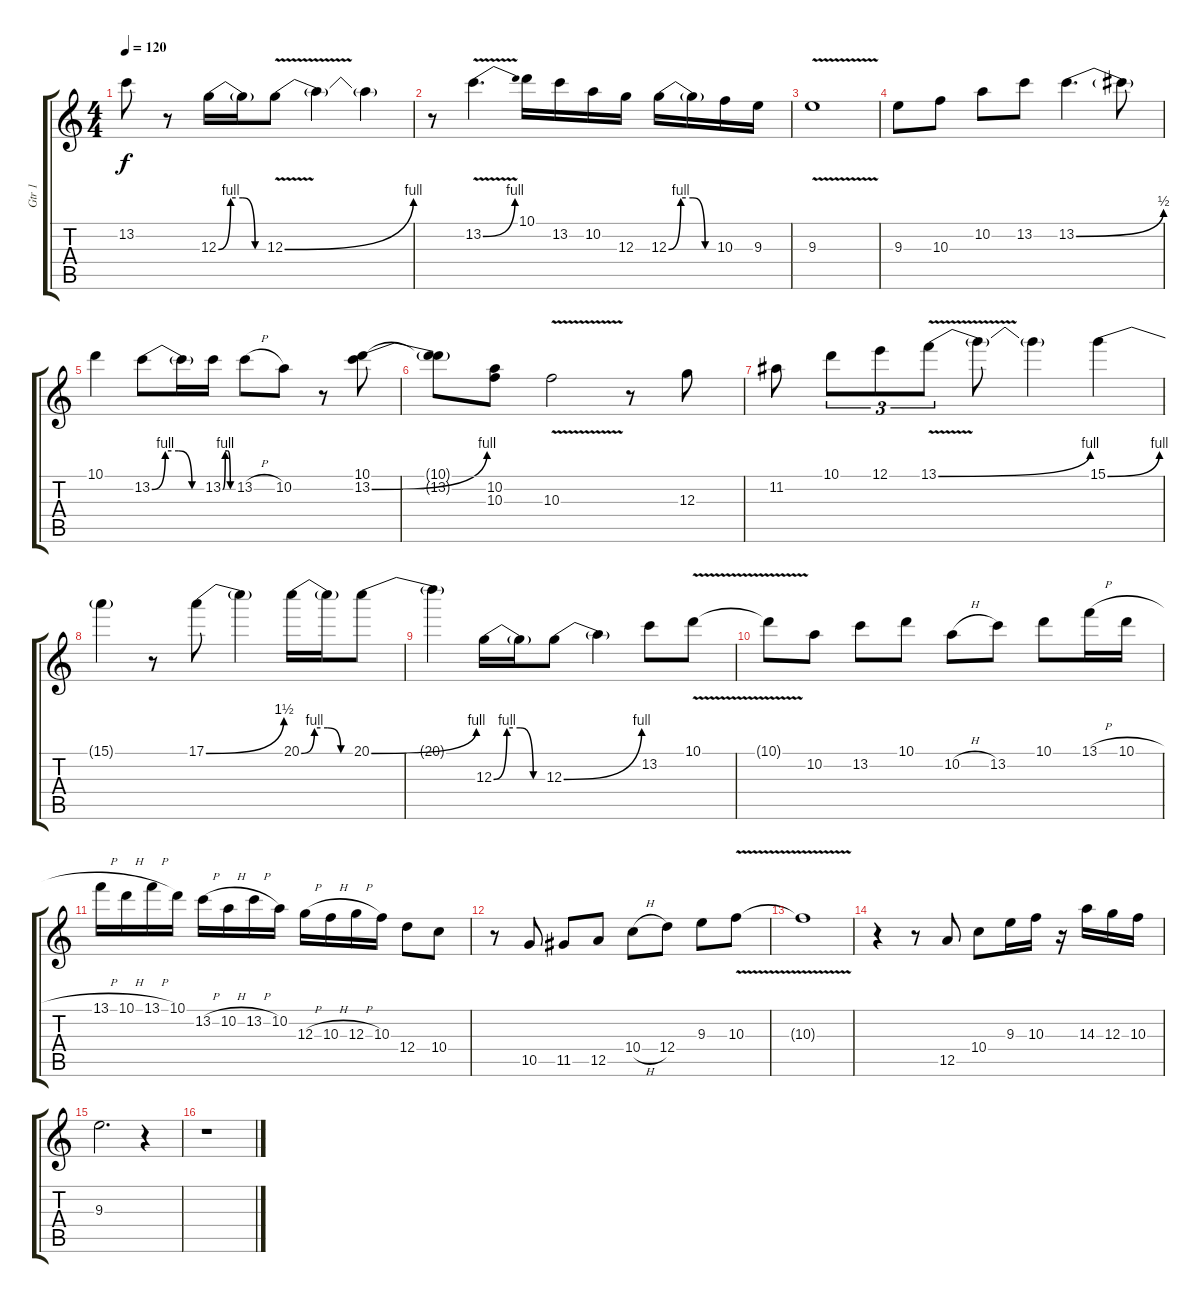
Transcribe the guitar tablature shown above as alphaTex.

\track ("Gtr 1" "Gtr 1") {instrument distortionguitar}
\staff {score tabs}
\tuning (E4 B3 G3 D3 A2 E2) {hide}
\ts (4 4)
\tempo 120
\clef g2
\ks c
13.2{t}.8{dy f} r.8 12.3{be (custom 0 0 15 4 30 4 45 0 60 0)}.16 12.3{t}.16 12.3{be (bend 0 0 60 4) v}.8 12.3{t}.4 12.3{t}.4 |
r.8 13.2{be (bend 0 0 60 4) v}.4{d} 10.1.16 13.2.16 10.2.16 12.3.16 12.3{be (custom 0 0 15 4 30 4 45 0 60 0)}.16 12.3{t}.16 10.3.16 9.3.16 |
9.3{v}.1 |
9.3.8 10.3.8 10.2.8 13.2.8 13.2{be (bend 0 0 60 2)}.4{d} 13.2{t}.8 |
10.1.4 13.2{be (custom 0 0 15 4 30 4 45 0 60 0)}.8 13.2{t}.16 13.2{be (custom 0 0 15 4 30 4 45 0 60 0)}.16 13.2{h}.8 10.2.8 r.8 (10.1 13.2{be (bend 0 0 60 4)}).8 |
(10.1{t} 13.2{t}).8 (10.2 10.3).8 10.3{v}.2 r.8 12.3.8 |
11.2.8 10.1.8{tu (3 2)} 12.1.8{tu (3 2)} 13.1{be (bend 0 0 60 4) v}.8{tu (3 2)} 13.1{t}.8 13.1{t}.4 15.1{be (bend 0 0 60 4)}.4 |
15.1{t}.4 r.8 17.1{be (bend 0 0 60 6)}.8 17.1{t}.4 20.1{be (custom 0 0 15 4 30 4 45 0 60 0)}.16 20.1{t}.16 20.1{be (bend 0 0 60 4)}.8 |
20.1{t}.4 12.3{be (custom 0 0 15 4 30 4 45 0 60 0)}.16 12.3{t}.16 12.3{be (bend 0 0 60 4)}.8 12.3{t}.4 13.2.8 10.1{v}.8 |
10.1{t}.8 10.2.8 13.2.8 10.1.8 10.2{h}.8 13.2.8 10.1.8 13.1{h}.16 10.1{h}.16 |
13.1{h}.16 10.1{h}.16 13.1{h}.16 10.1.16 13.2{h}.16 10.2{h}.16 13.2{h}.16 10.2.16 12.3{h}.16 10.3{h}.16 12.3{h}.16 10.3.16 12.4.8 10.4.8 |
r.8 10.5.8 11.5.8 12.5.8 10.4{h}.8 12.4.8 9.3.8 10.3{v}.8 |
10.3{t}.1 |
r.4 r.8 12.5.8 10.4.8 9.3.16 10.3.16 r.16 14.3.16 12.3.16 10.3.16 |
9.3.2{d} r.4 |
r.1
